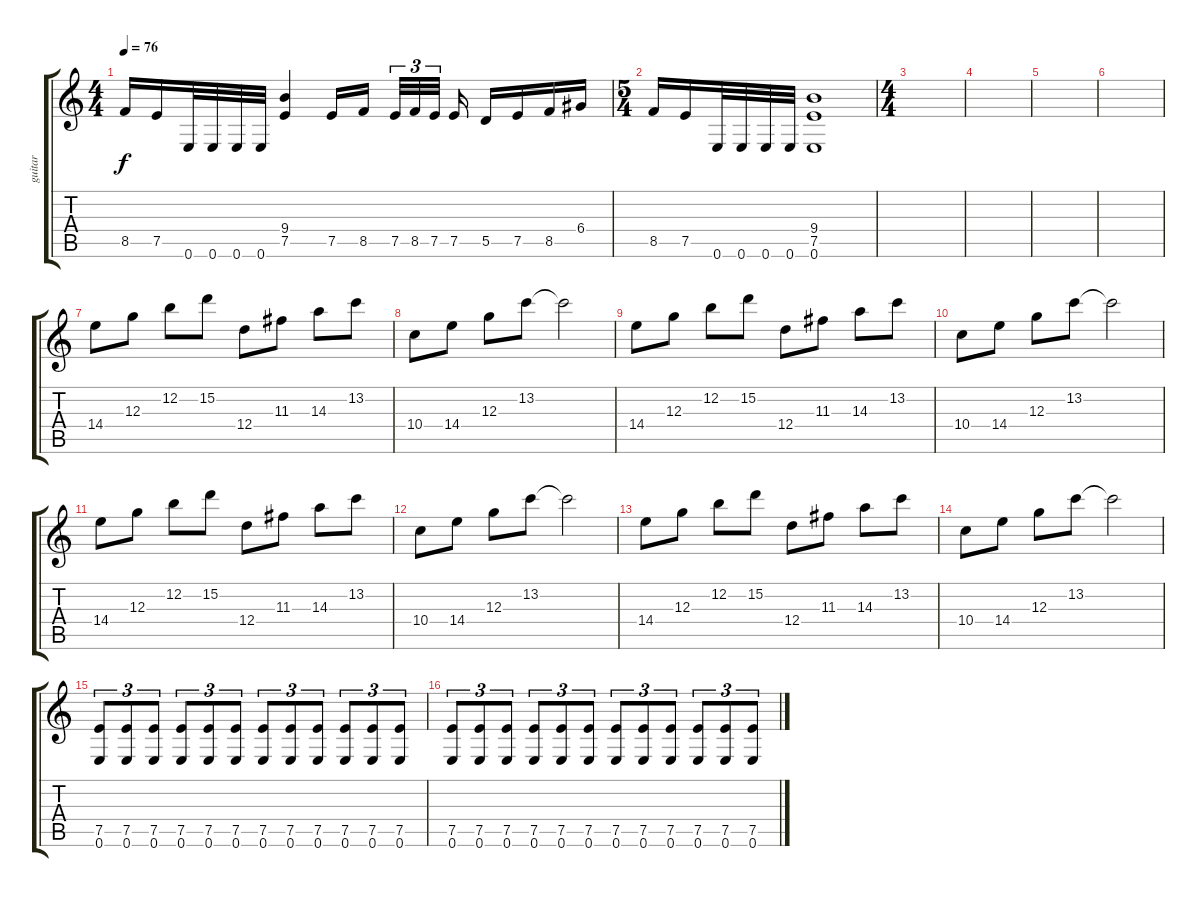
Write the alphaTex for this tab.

\track ("guitar" "guitar") {instrument overdrivenguitar}
\staff {score tabs}
\tuning (E4 B3 G3 D3 A2 E2) {hide}
\ts (4 4)
\tempo 76
\clef g2
\ks c
8.5.16{dy f} 7.5.16 0.6.32 0.6.32 0.6.32 0.6.32 (9.4 7.5).4 7.5.16 8.5.16 7.5.32{tu (3 2)} 8.5.32{tu (3 2)} 7.5.32{tu (3 2)} 7.5.16 5.5.16 7.5.16 8.5.16 6.4.16 |
\ts (5 4)
8.5.16 7.5.16 0.6.32 0.6.32 0.6.32 0.6.32 (9.4 7.5 0.6).1 |
\ts (4 4)
|
|
|
|
14.4.8{instrument electricguitarjazz} 12.3.8 12.2.8 15.2.8 12.4.8 11.3.8 14.3.8 13.2.8 |
10.4.8 14.4.8 12.3.8 13.2.8 13.2{t}.2 |
14.4.8 12.3.8 12.2.8 15.2.8 12.4.8 11.3.8 14.3.8 13.2.8 |
10.4.8 14.4.8 12.3.8 13.2.8 13.2{t}.2 |
14.4.8 12.3.8 12.2.8 15.2.8 12.4.8 11.3.8 14.3.8 13.2.8 |
10.4.8 14.4.8 12.3.8 13.2.8 13.2{t}.2 |
14.4.8 12.3.8 12.2.8 15.2.8 12.4.8 11.3.8 14.3.8 13.2.8 |
10.4.8 14.4.8 12.3.8 13.2.8 13.2{t}.2 |
(7.5 0.6).8{tu (3 2) instrument overdrivenguitar} (7.5 0.6).8{tu (3 2)} (7.5 0.6).8{tu (3 2)} (7.5 0.6).8{tu (3 2)} (7.5 0.6).8{tu (3 2)} (7.5 0.6).8{tu (3 2)} (7.5 0.6).8{tu (3 2)} (7.5 0.6).8{tu (3 2)} (7.5 0.6).8{tu (3 2)} (7.5 0.6).8{tu (3 2)} (7.5 0.6).8{tu (3 2)} (7.5 0.6).8{tu (3 2)} |
(7.5 0.6).8{tu (3 2)} (7.5 0.6).8{tu (3 2)} (7.5 0.6).8{tu (3 2)} (7.5 0.6).8{tu (3 2)} (7.5 0.6).8{tu (3 2)} (7.5 0.6).8{tu (3 2)} (7.5 0.6).8{tu (3 2)} (7.5 0.6).8{tu (3 2)} (7.5 0.6).8{tu (3 2)} (7.5 0.6).8{tu (3 2)} (7.5 0.6).8{tu (3 2)} (7.5 0.6).8{tu (3 2)}
